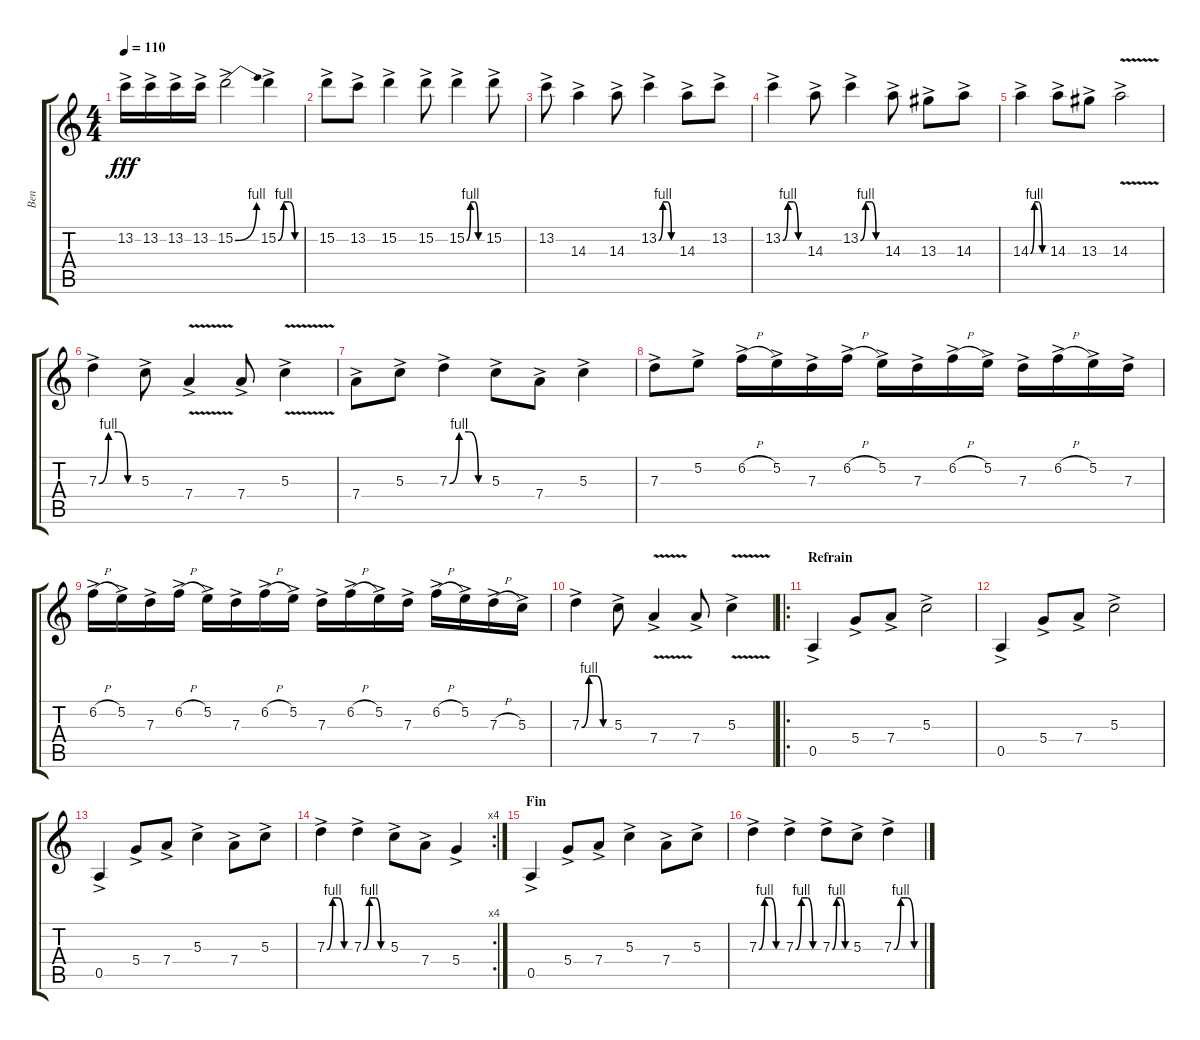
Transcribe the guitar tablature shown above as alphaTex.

\track ("Ben" "Ben") {instrument distortionguitar}
\staff {score tabs}
\tuning (E4 B3 G3 D3 A2 E2) {hide}
\ts (4 4)
\tempo 110
\clef g2
\ks c
13.2{ac}.16{dy fff} 13.2{ac}.16 13.2{ac}.16 13.2{ac}.16 15.2{be (bend 0 0 60 4) ac}.2 15.2{be (custom 0 0 15 4 30 4 45 0 60 0) ac}.4 |
15.2{ac}.8 13.2{ac}.8 15.2{ac}.4 15.2{ac}.8 15.2{be (custom 0 0 15 4 30 4 45 0 60 0) ac}.4 15.2{ac}.8 |
13.2{ac}.8 14.3{ac}.4 14.3{ac}.8 13.2{be (custom 0 0 15 4 30 4 45 0 60 0) ac}.4 14.3{ac}.8 13.2{ac}.8 |
13.2{be (custom 0 0 15 4 30 4 45 0 60 0) ac}.4 14.3{ac}.8 13.2{be (custom 0 0 15 4 30 4 45 0 60 0) ac}.4 14.3{ac}.8 13.3{ac}.8 14.3{ac}.8 |
14.3{be (custom 0 0 15 4 30 4 45 0 60 0) ac}.4 14.3{ac}.8 13.3{ac}.8 14.3{v ac}.2 |
7.3{be (custom 0 0 15 4 30 4 45 0 60 0) ac}.4 5.3{ac}.8 7.4{v ac}.4 7.4{ac}.8 5.3{v ac}.4 |
7.4{ac}.8 5.3{ac}.8 7.3{be (custom 0 0 15 4 30 4 45 0 60 0) ac}.4 5.3{ac}.8 7.4{ac}.8 5.3{ac}.4 |
7.3{ac}.8 5.2{ac}.8 6.2{h ac}.16 5.2{ac}.16 7.3{ac}.16 6.2{h ac}.16 5.2{ac}.16 7.3{ac}.16 6.2{h ac}.16 5.2{ac}.16 7.3{ac}.16 6.2{h ac}.16 5.2{ac}.16 7.3{ac}.16 |
6.2{h ac}.16 5.2{ac}.16 7.3{ac}.16 6.2{h ac}.16 5.2{ac}.16 7.3{ac}.16 6.2{h ac}.16 5.2{ac}.16 7.3{ac}.16 6.2{h ac}.16 5.2{ac}.16 7.3{ac}.16 6.2{h ac}.16 5.2{ac}.16 7.3{h ac}.16 5.3{ac}.16 |
7.3{be (custom 0 0 15 4 30 4 45 0 60 0) ac}.4 5.3{ac}.8 7.4{v ac}.4 7.4{ac}.8 5.3{v ac}.4 |
\ro
\section ("" "Refrain")
0.5{ac}.4 5.4{ac}.8 7.4{ac}.8 5.3{ac}.2 |
0.5{ac}.4 5.4{ac}.8 7.4{ac}.8 5.3{ac}.2 |
0.5{ac}.4 5.4{ac}.8 7.4{ac}.8 5.3{ac}.4 7.4{ac}.8 5.3{ac}.8 |
\rc 4
7.3{be (custom 0 0 15 4 30 4 45 0 60 0) ac}.4 7.3{be (custom 0 0 15 4 30 4 45 0 60 0) ac}.4 5.3{ac}.8 7.4{ac}.8 5.4{ac}.4 |
\section ("" "Fin")
0.5{ac}.4 5.4{ac}.8 7.4{ac}.8 5.3{ac}.4 7.4{ac}.8 5.3{ac}.8 |
7.3{be (custom 0 0 15 4 30 4 45 0 60 0) ac}.4 7.3{be (custom 0 0 15 4 30 4 45 0 60 0) ac}.4 7.3{be (custom 0 0 15 4 30 4 45 0 60 0) ac}.8 5.3{ac}.8 7.3{be (custom 0 0 15 4 30 4 45 0 60 0) ac}.4
